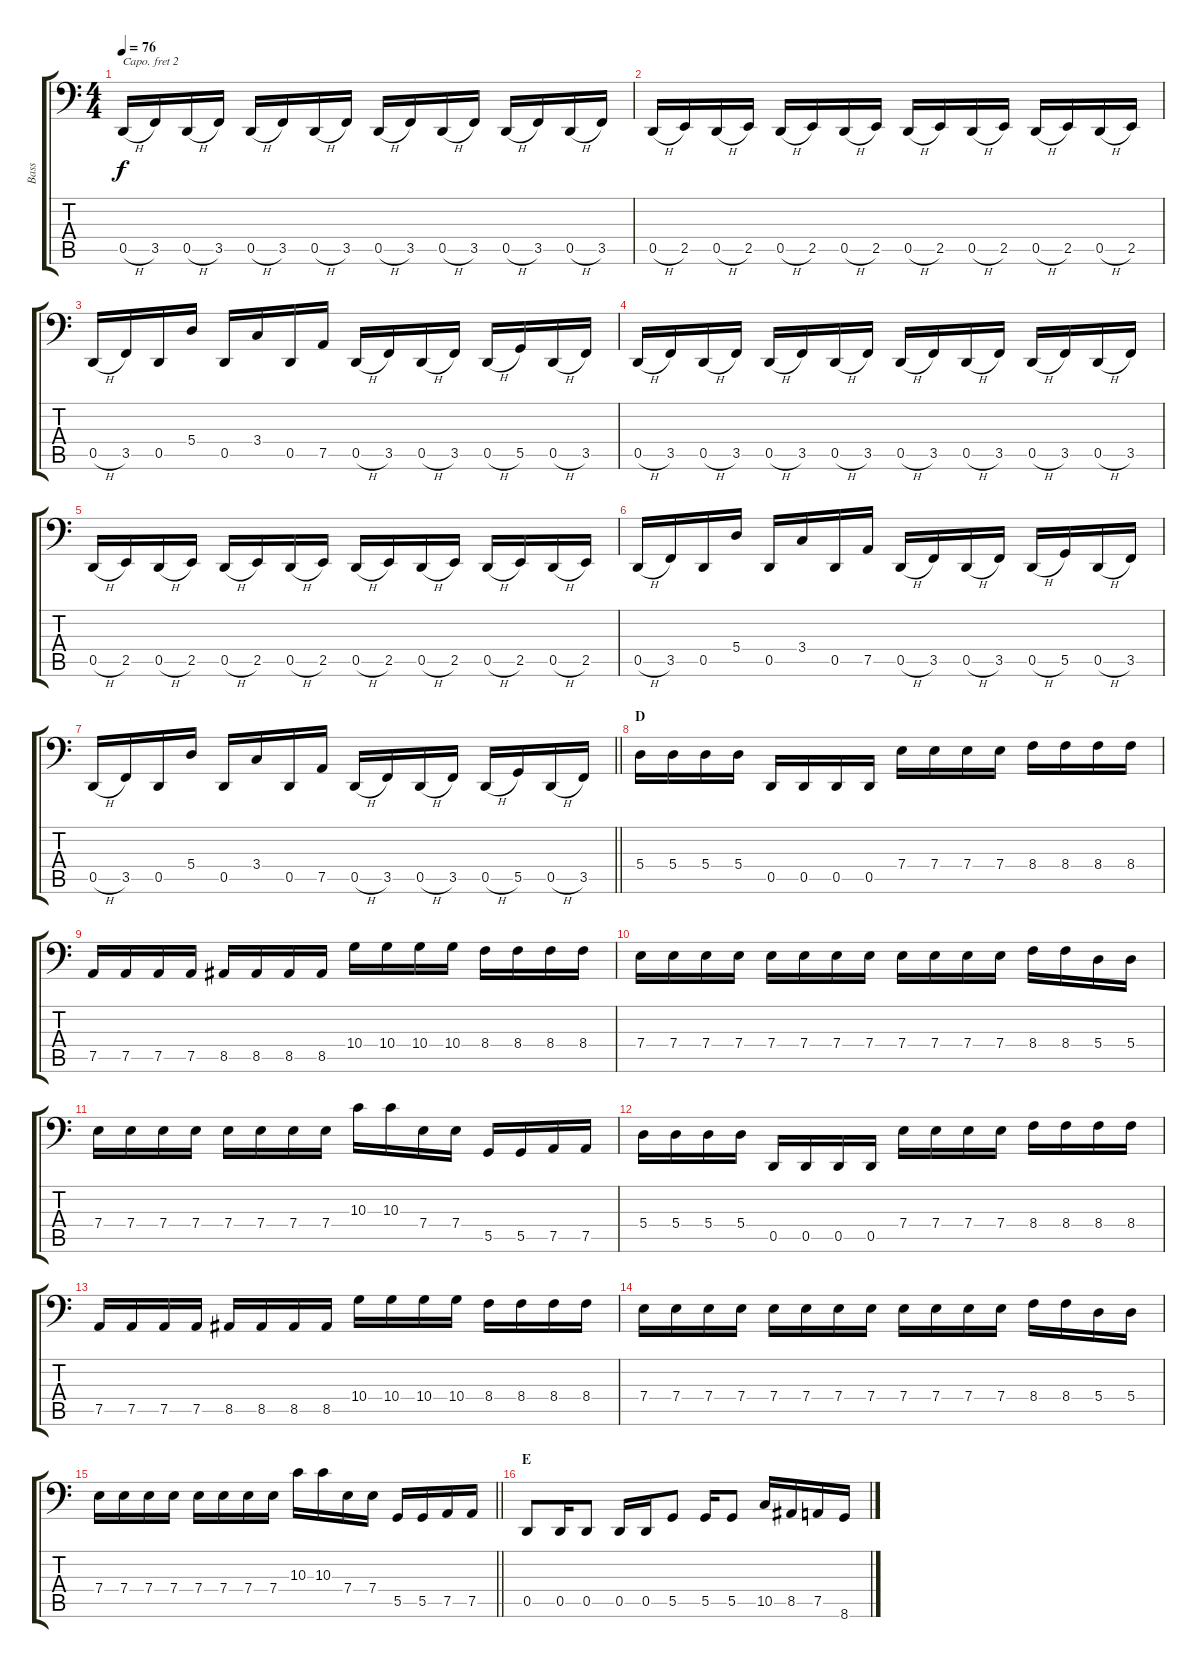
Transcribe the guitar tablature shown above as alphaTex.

\track ("Bass" "Bass") {instrument electricbassfinger}
\staff {score tabs}
\capo 2
\tuning (Bb2 F2 C2 G1 C1 A0) {hide}
\ts (4 4)
\tempo 76
\clef f4
\ks c
0.5{h}.16{dy f} 3.5.16 0.5{h}.16 3.5.16 0.5{h}.16 3.5.16 0.5{h}.16 3.5.16 0.5{h}.16 3.5.16 0.5{h}.16 3.5.16 0.5{h}.16 3.5.16 0.5{h}.16 3.5.16 |
0.5{h}.16 2.5.16 0.5{h}.16 2.5.16 0.5{h}.16 2.5.16 0.5{h}.16 2.5.16 0.5{h}.16 2.5.16 0.5{h}.16 2.5.16 0.5{h}.16 2.5.16 0.5{h}.16 2.5.16 |
0.5{h}.16 3.5.16 0.5.16 5.4.16 0.5.16 3.4.16 0.5.16 7.5.16 0.5{h}.16 3.5.16 0.5{h}.16 3.5.16 0.5{h}.16 5.5.16 0.5{h}.16 3.5.16 |
0.5{h}.16 3.5.16 0.5{h}.16 3.5.16 0.5{h}.16 3.5.16 0.5{h}.16 3.5.16 0.5{h}.16 3.5.16 0.5{h}.16 3.5.16 0.5{h}.16 3.5.16 0.5{h}.16 3.5.16 |
0.5{h}.16 2.5.16 0.5{h}.16 2.5.16 0.5{h}.16 2.5.16 0.5{h}.16 2.5.16 0.5{h}.16 2.5.16 0.5{h}.16 2.5.16 0.5{h}.16 2.5.16 0.5{h}.16 2.5.16 |
0.5{h}.16 3.5.16 0.5.16 5.4.16 0.5.16 3.4.16 0.5.16 7.5.16 0.5{h}.16 3.5.16 0.5{h}.16 3.5.16 0.5{h}.16 5.5.16 0.5{h}.16 3.5.16 |
\barLineRight lightlight
0.5{h}.16 3.5.16 0.5.16 5.4.16 0.5.16 3.4.16 0.5.16 7.5.16 0.5{h}.16 3.5.16 0.5{h}.16 3.5.16 0.5{h}.16 5.5.16 0.5{h}.16 3.5.16 |
\section ("" "D")
5.4.16 5.4.16 5.4.16 5.4.16 0.5.16 0.5.16 0.5.16 0.5.16 7.4.16 7.4.16 7.4.16 7.4.16 8.4.16 8.4.16 8.4.16 8.4.16 |
7.5.16 7.5.16 7.5.16 7.5.16 8.5.16 8.5.16 8.5.16 8.5.16 10.4.16 10.4.16 10.4.16 10.4.16 8.4.16 8.4.16 8.4.16 8.4.16 |
7.4.16 7.4.16 7.4.16 7.4.16 7.4.16 7.4.16 7.4.16 7.4.16 7.4.16 7.4.16 7.4.16 7.4.16 8.4.16 8.4.16 5.4.16 5.4.16 |
7.4.16 7.4.16 7.4.16 7.4.16 7.4.16 7.4.16 7.4.16 7.4.16 10.3.16 10.3.16 7.4.16 7.4.16 5.5.16 5.5.16 7.5.16 7.5.16 |
5.4.16 5.4.16 5.4.16 5.4.16 0.5.16 0.5.16 0.5.16 0.5.16 7.4.16 7.4.16 7.4.16 7.4.16 8.4.16 8.4.16 8.4.16 8.4.16 |
7.5.16 7.5.16 7.5.16 7.5.16 8.5.16 8.5.16 8.5.16 8.5.16 10.4.16 10.4.16 10.4.16 10.4.16 8.4.16 8.4.16 8.4.16 8.4.16 |
7.4.16 7.4.16 7.4.16 7.4.16 7.4.16 7.4.16 7.4.16 7.4.16 7.4.16 7.4.16 7.4.16 7.4.16 8.4.16 8.4.16 5.4.16 5.4.16 |
\barLineRight lightlight
7.4.16 7.4.16 7.4.16 7.4.16 7.4.16 7.4.16 7.4.16 7.4.16 10.3.16 10.3.16 7.4.16 7.4.16 5.5.16 5.5.16 7.5.16 7.5.16 |
\section ("" "E")
0.5.8 0.5.16 0.5.8 0.5.16 0.5.16 5.5.8 5.5.16 5.5.8 10.5.16 8.5.16 7.5.16 8.6.16
